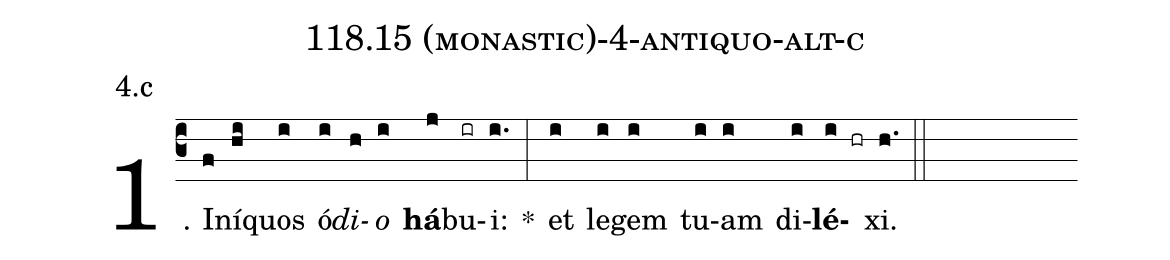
name: 118.15 (monastic)-4-antiquo-alt-c;
annotation: 4.c;
%%
(c3)1. In(f)í(hi)quos(i) ó(i)<i>di</i>(h)<i>o</i>(i) <b>há</b>(j)bu(ir)i:(i.) *(:) et(i) le(i)gem(i) tu(i)am(i) di(i)<b>lé</b>(i hr)xi.(h.) (::)
